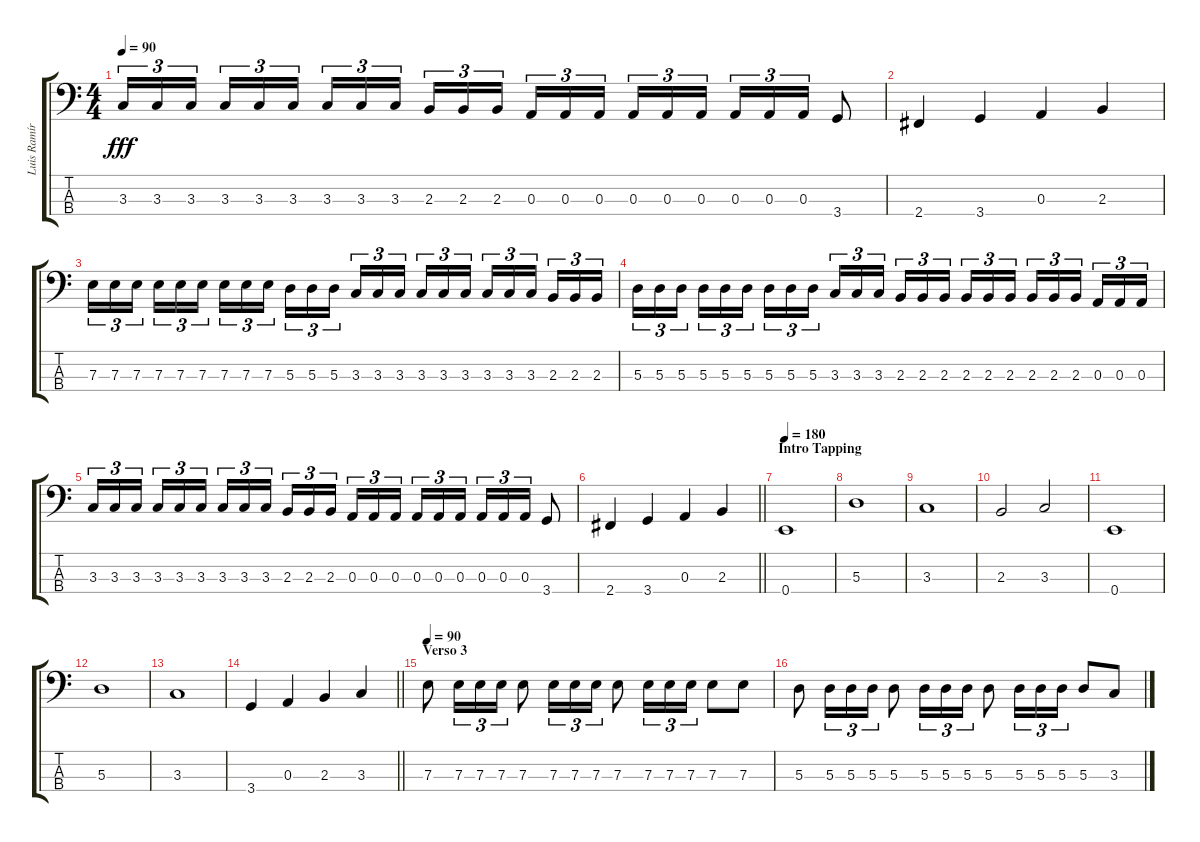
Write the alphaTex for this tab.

\track ("Luis Ramírez" "Luis Ramír") {instrument electricbassfinger}
\staff {score tabs}
\tuning (G2 D2 A1 E1) {hide}
\ts (4 4)
\tempo 90
\clef f4
\ks c
3.3.16{tu (3 2) dy fff} 3.3.16{tu (3 2)} 3.3.16{tu (3 2) beam splitsecondary} 3.3.16{tu (3 2)} 3.3.16{tu (3 2)} 3.3.16{tu (3 2)} 3.3.16{tu (3 2)} 3.3.16{tu (3 2)} 3.3.16{tu (3 2) beam splitsecondary} 2.3.16{tu (3 2)} 2.3.16{tu (3 2)} 2.3.16{tu (3 2)} 0.3.16{tu (3 2)} 0.3.16{tu (3 2)} 0.3.16{tu (3 2) beam splitsecondary} 0.3.16{tu (3 2)} 0.3.16{tu (3 2)} 0.3.16{tu (3 2)} 0.3.16{tu (3 2)} 0.3.16{tu (3 2)} 0.3.16{tu (3 2)} 3.4.8 |
2.4.4 3.4.4 0.3.4 2.3.4 |
7.3.16{tu (3 2)} 7.3.16{tu (3 2)} 7.3.16{tu (3 2) beam splitsecondary} 7.3.16{tu (3 2)} 7.3.16{tu (3 2)} 7.3.16{tu (3 2)} 7.3.16{tu (3 2)} 7.3.16{tu (3 2)} 7.3.16{tu (3 2) beam splitsecondary} 5.3.16{tu (3 2)} 5.3.16{tu (3 2)} 5.3.16{tu (3 2)} 3.3.16{tu (3 2)} 3.3.16{tu (3 2)} 3.3.16{tu (3 2) beam splitsecondary} 3.3.16{tu (3 2)} 3.3.16{tu (3 2)} 3.3.16{tu (3 2)} 3.3.16{tu (3 2)} 3.3.16{tu (3 2)} 3.3.16{tu (3 2) beam splitsecondary} 2.3.16{tu (3 2)} 2.3.16{tu (3 2)} 2.3.16{tu (3 2)} |
5.3.16{tu (3 2)} 5.3.16{tu (3 2)} 5.3.16{tu (3 2) beam splitsecondary} 5.3.16{tu (3 2)} 5.3.16{tu (3 2)} 5.3.16{tu (3 2)} 5.3.16{tu (3 2)} 5.3.16{tu (3 2)} 5.3.16{tu (3 2) beam splitsecondary} 3.3.16{tu (3 2)} 3.3.16{tu (3 2)} 3.3.16{tu (3 2)} 2.3.16{tu (3 2)} 2.3.16{tu (3 2)} 2.3.16{tu (3 2) beam splitsecondary} 2.3.16{tu (3 2)} 2.3.16{tu (3 2)} 2.3.16{tu (3 2)} 2.3.16{tu (3 2)} 2.3.16{tu (3 2)} 2.3.16{tu (3 2) beam splitsecondary} 0.3.16{tu (3 2)} 0.3.16{tu (3 2)} 0.3.16{tu (3 2)} |
3.3.16{tu (3 2)} 3.3.16{tu (3 2)} 3.3.16{tu (3 2) beam splitsecondary} 3.3.16{tu (3 2)} 3.3.16{tu (3 2)} 3.3.16{tu (3 2)} 3.3.16{tu (3 2)} 3.3.16{tu (3 2)} 3.3.16{tu (3 2) beam splitsecondary} 2.3.16{tu (3 2)} 2.3.16{tu (3 2)} 2.3.16{tu (3 2)} 0.3.16{tu (3 2)} 0.3.16{tu (3 2)} 0.3.16{tu (3 2) beam splitsecondary} 0.3.16{tu (3 2)} 0.3.16{tu (3 2)} 0.3.16{tu (3 2)} 0.3.16{tu (3 2)} 0.3.16{tu (3 2)} 0.3.16{tu (3 2)} 3.4.8 |
\barLineRight lightlight
2.4.4 3.4.4 0.3.4 2.3.4 |
\section ("" "Intro Tapping")
\tempo 180
0.4.1 |
5.3.1 |
3.3.1 |
2.3.2 3.3.2 |
0.4.1 |
5.3.1 |
3.3.1 |
\barLineRight lightlight
3.4.4 0.3.4 2.3.4 3.3.4 |
\section ("" "Verso 3")
\tempo 90
7.3.8 7.3.16{tu (3 2)} 7.3.16{tu (3 2)} 7.3.16{tu (3 2)} 7.3.8 7.3.16{tu (3 2)} 7.3.16{tu (3 2)} 7.3.16{tu (3 2)} 7.3.8 7.3.16{tu (3 2)} 7.3.16{tu (3 2)} 7.3.16{tu (3 2)} 7.3.8 7.3.8 |
5.3.8 5.3.16{tu (3 2)} 5.3.16{tu (3 2)} 5.3.16{tu (3 2)} 5.3.8 5.3.16{tu (3 2)} 5.3.16{tu (3 2)} 5.3.16{tu (3 2)} 5.3.8 5.3.16{tu (3 2)} 5.3.16{tu (3 2)} 5.3.16{tu (3 2)} 5.3.8 3.3.8
